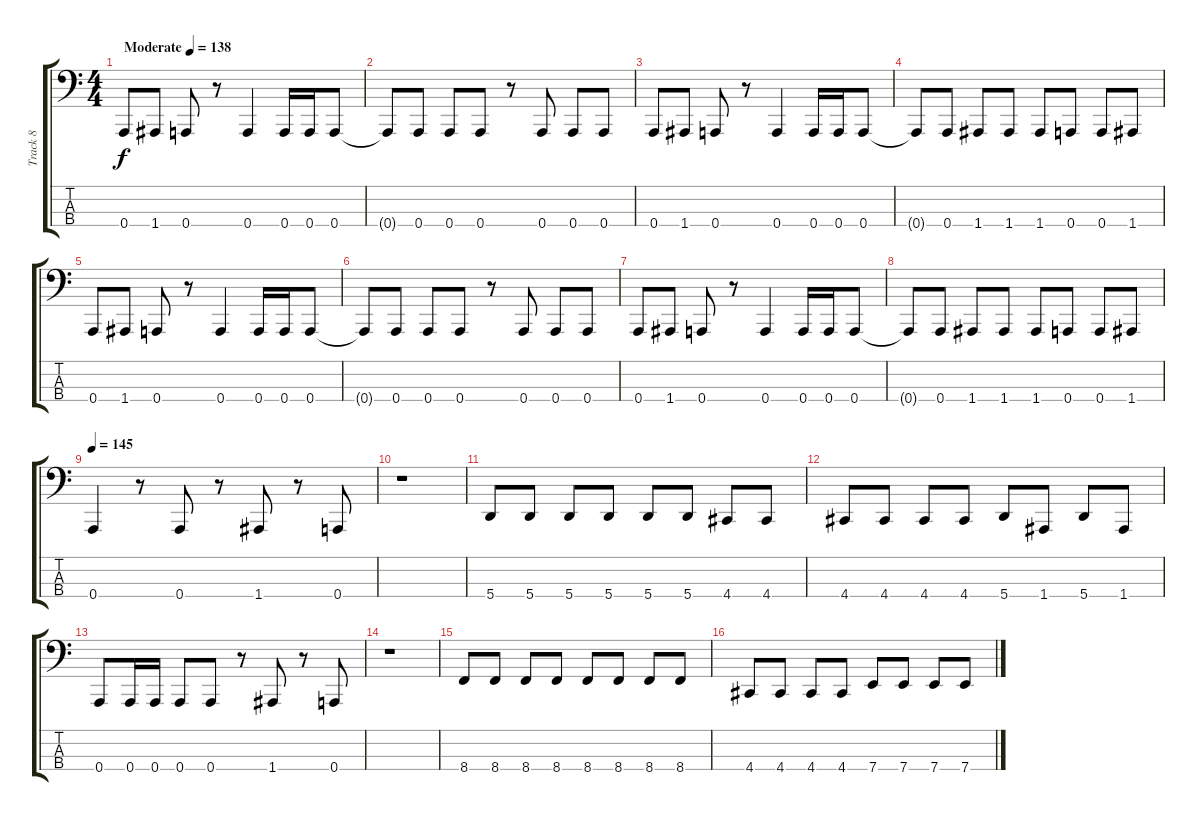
\track ("Track 8" "Track 8") {instrument electricbasspick}
\staff {score tabs}
\tuning (D2 A1 E1 A0) {hide}
\ts (4 4)
\tempo (138 "Moderate")
\tempo 150
\tempo (138 "Moderate")
\clef f4
\ks c
0.4.8{dy f instrument electricbasspick} 1.4.8 0.4.8 r.8 0.4.4 0.4.16 0.4.16 0.4.8 |
0.4{t}.8 0.4.8 0.4.8 0.4.8 r.8 0.4.8 0.4.8 0.4.8 |
0.4.8 1.4.8 0.4.8 r.8 0.4.4 0.4.16 0.4.16 0.4.8 |
0.4{t}.8 0.4.8 1.4.8 1.4.8 1.4.8 0.4.8 0.4.8 1.4.8 |
0.4.8 1.4.8 0.4.8 r.8 0.4.4 0.4.16 0.4.16 0.4.8 |
0.4{t}.8 0.4.8 0.4.8 0.4.8 r.8 0.4.8 0.4.8 0.4.8 |
0.4.8 1.4.8 0.4.8 r.8 0.4.4 0.4.16 0.4.16 0.4.8 |
0.4{t}.8 0.4.8 1.4.8 1.4.8 1.4.8 0.4.8 0.4.8 1.4.8 |
\tempo 145
0.4.4 r.8 0.4.8 r.8 1.4.8 r.8 0.4.8 |
r.1 |
5.4.8 5.4.8 5.4.8 5.4.8 5.4.8 5.4.8 4.4.8 4.4.8 |
4.4.8 4.4.8 4.4.8 4.4.8 5.4.8 1.4.8 5.4.8 1.4.8 |
0.4.8 0.4.16 0.4.16 0.4.8 0.4.8 r.8 1.4.8 r.8 0.4.8 |
r.1 |
8.4.8 8.4.8 8.4.8 8.4.8 8.4.8 8.4.8 8.4.8 8.4.8 |
4.4.8 4.4.8 4.4.8 4.4.8 7.4.8 7.4.8 7.4.8 7.4.8
